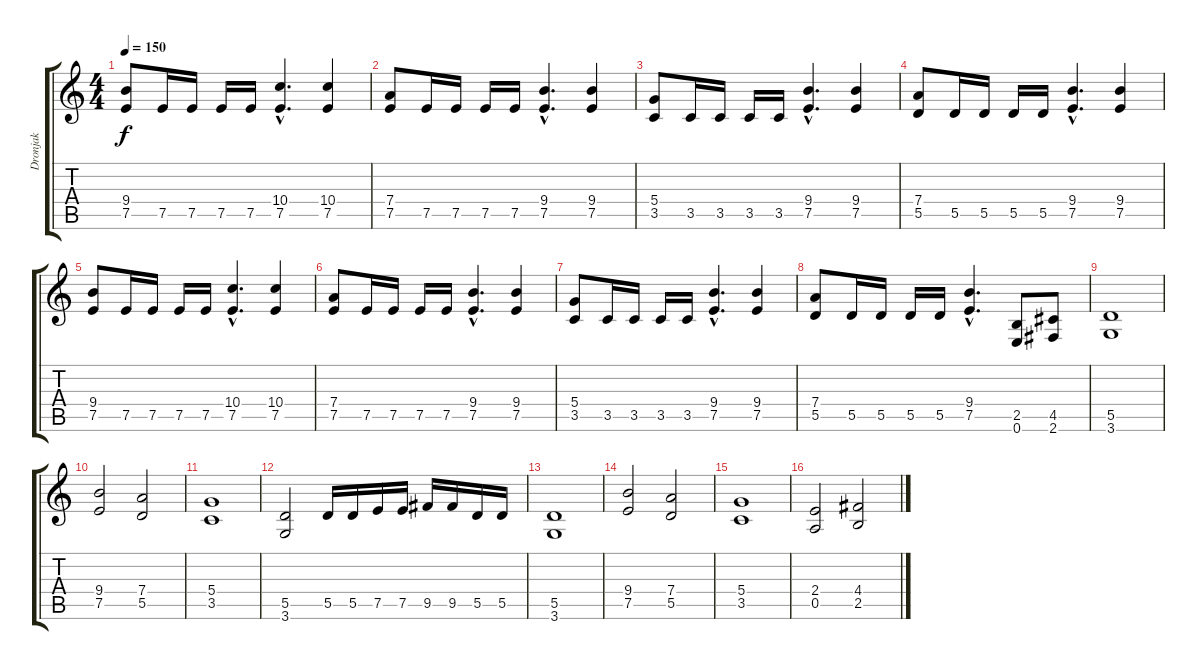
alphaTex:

\track ("Dronjak" "Dronjak") {instrument distortionguitar}
\staff {score tabs}
\tuning (E4 B3 G3 D3 A2 E2) {hide}
\ts (4 4)
\tempo 150
\clef g2
\ks c
(9.4 7.5).8{dy f} 7.5.16 7.5.16 7.5.16 7.5.16 (10.4{hac} 7.5{hac}).4{d} (10.4 7.5).4 |
(7.4 7.5).8 7.5.16 7.5.16 7.5.16 7.5.16 (9.4{hac} 7.5{hac}).4{d} (9.4 7.5).4 |
(5.4 3.5).8 3.5.16 3.5.16 3.5.16 3.5.16 (9.4{hac} 7.5{hac}).4{d} (9.4 7.5).4 |
(7.4 5.5).8 5.5.16 5.5.16 5.5.16 5.5.16 (9.4{hac} 7.5{hac}).4{d} (9.4 7.5).4 |
(9.4 7.5).8 7.5.16 7.5.16 7.5.16 7.5.16 (10.4{hac} 7.5{hac}).4{d} (10.4 7.5).4 |
(7.4 7.5).8 7.5.16 7.5.16 7.5.16 7.5.16 (9.4{hac} 7.5{hac}).4{d} (9.4 7.5).4 |
(5.4 3.5).8 3.5.16 3.5.16 3.5.16 3.5.16 (9.4{hac} 7.5{hac}).4{d} (9.4 7.5).4 |
(7.4 5.5).8 5.5.16 5.5.16 5.5.16 5.5.16 (9.4{hac} 7.5{hac}).4{d} (2.5 0.6).8 (4.5 2.6).8 |
(5.5 3.6).1 |
(9.4 7.5).2 (7.4 5.5).2 |
(5.4 3.5).1 |
(5.5 3.6).2 5.5.16 5.5.16 7.5.16 7.5.16 9.5.16 9.5.16 5.5.16 5.5.16 |
(5.5 3.6).1 |
(9.4 7.5).2 (7.4 5.5).2 |
(5.4 3.5).1 |
(2.4 0.5).2 (4.4 2.5).2
